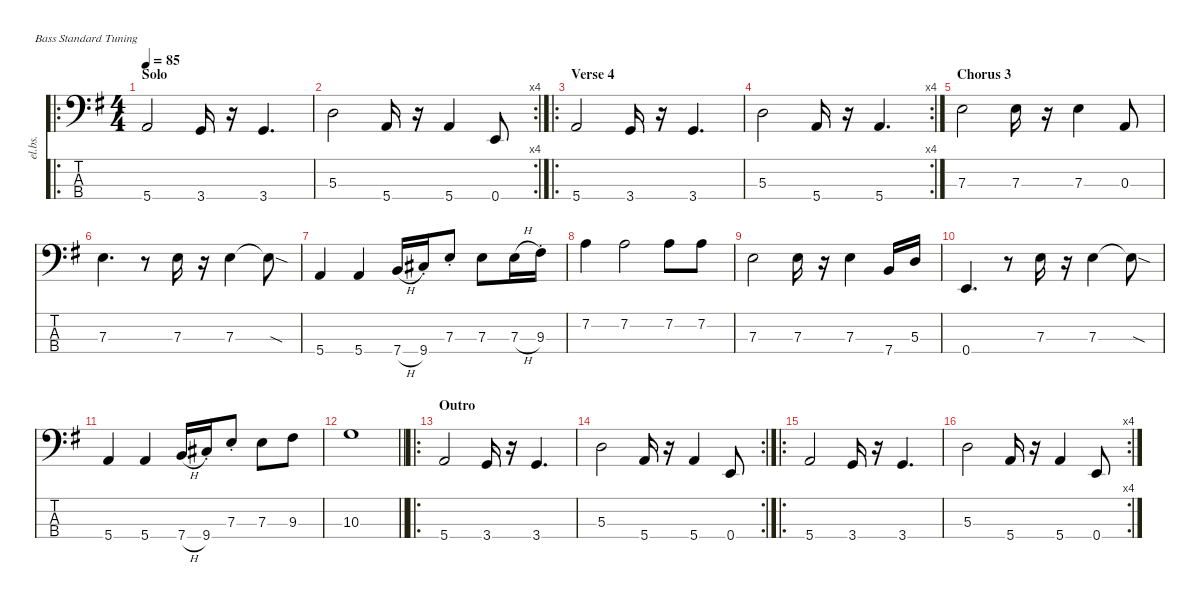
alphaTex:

\defaultSystemsLayout 4
\hideDynamics
\bracketExtendMode nobrackets
\otherSystemsTrackNameOrientation horizontal
\track ("Bass" "el.bs.") {defaultSystemsLayout 8 instrument electricbassfinger}
\staff {score tabs}
\tuning (G2 D2 A1 E1)
\ro
\ts (4 4)
\section ("" "Solo")
\tempo 85
\clef f4
\ks g
5.4{acc forcenatural}.2{dy f beam Up} 3.4{acc forcenatural}.16{beam Up} r.16{beam Up} 3.4{acc forcenatural}.4{d beam Up} |
\rc 4
5.3{acc forcenatural}.2{beam Down} 5.4{acc forcenatural}.16{beam Up} r.16{beam Up} 5.4{acc forcenatural}.4{beam Up} 0.4{acc forcenatural}.8{beam Up} |
\ro
\section ("" "Verse 4")
5.4{acc forcenatural}.2{beam Up} 3.4{acc forcenatural}.16{beam Up} r.16{beam Up} 3.4{acc forcenatural}.4{d beam Up} |
\rc 4
5.3{acc forcenatural}.2{beam Down} 5.4{acc forcenatural}.16{beam Up} r.16{beam Up} 5.4{acc forcenatural}.4{d beam Up} |
\section ("" "Chorus 3")
7.3{acc forcenatural}.2 7.3{acc forcenatural}.16 r.16 7.3{acc forcenatural}.4 0.3{acc forcenatural}.8 |
7.3{acc forcenatural}.4{d} r.8 7.3{acc forcenatural}.16 r.16 7.3{acc forcenatural}.4 7.3{sod t acc forcenatural}.8 |
5.4{acc forcenatural}.4 5.4{acc forcenatural}.4 7.4{h acc forcenatural}.16 9.4{st acc #}.16 7.3{st acc forcenatural}.8 7.3{acc forcenatural}.8 7.3{h acc forcenatural}.16 9.3{st acc #}.16 |
7.2{acc forcenatural}.4 7.2{acc forcenatural}.2 7.2{acc forcenatural}.8 7.2{acc forcenatural}.8 |
7.3{acc forcenatural}.2 7.3{acc forcenatural}.16 r.16 7.3{acc forcenatural}.4 7.4{acc forcenatural}.16 5.3{acc forcenatural}.16 |
0.4{acc forcenatural}.4{d} r.8 7.3{acc forcenatural}.16 r.16 7.3{acc forcenatural}.4 7.3{sod t acc forcenatural}.8 |
5.4{acc forcenatural}.4 5.4{acc forcenatural}.4 7.4{h acc forcenatural}.16 9.4{st acc #}.16 7.3{st acc forcenatural}.8 7.3{acc forcenatural}.8 9.3{acc #}.8 |
\barLineRight lightlight
10.3{acc forcenatural}.1 |
\ro
\section ("" "Outro")
5.4{acc forcenatural}.2 3.4{acc forcenatural}.16 r.16 3.4{acc forcenatural}.4{d} |
\rc 2
5.3{acc forcenatural}.2 5.4{acc forcenatural}.16 r.16 5.4{acc forcenatural}.4 0.4{acc forcenatural}.8 |
\ro
5.4{acc forcenatural}.2 3.4{acc forcenatural}.16 r.16 3.4{acc forcenatural}.4{d} |
\rc 4
5.3{acc forcenatural}.2 5.4{acc forcenatural}.16 r.16 5.4{acc forcenatural}.4 0.4{acc forcenatural}.8
